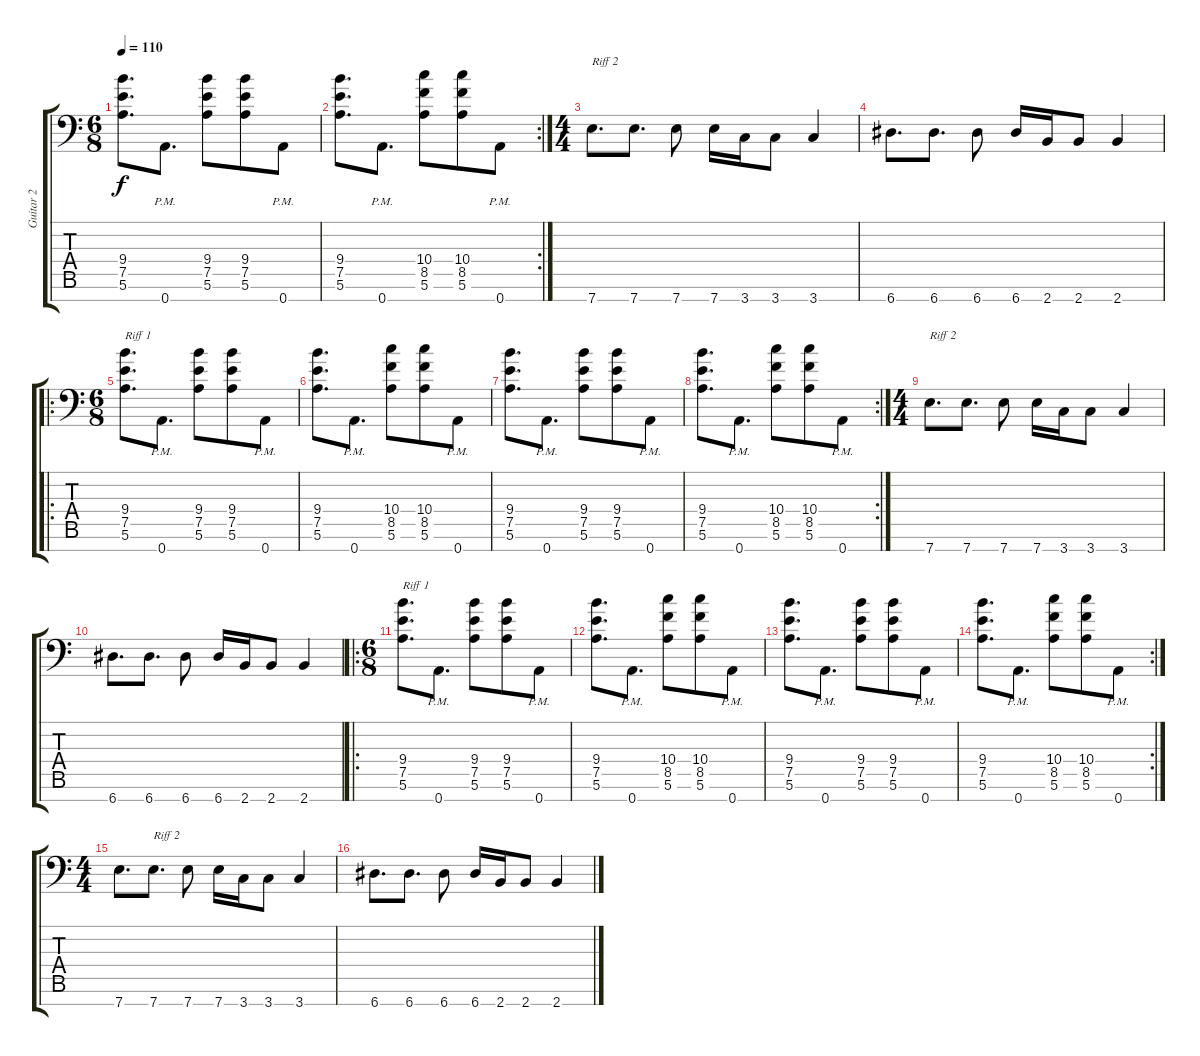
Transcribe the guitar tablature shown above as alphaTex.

\track ("Guitar 2" "Guitar 2") {instrument distortionguitar}
\staff {score tabs}
\tuning (E4 B3 G3 D3 A2 E2 A1) {hide}
\ts (6 8)
\tempo 110
\clef f4
\ks c
(9.4 7.5 5.6).8{d dy f} 0.7{pm}.8{d} (9.4 7.5 5.6).8 (9.4 7.5 5.6).8 0.7{pm}.8 |
\rc 2
(9.4 7.5 5.6).8{d} 0.7{pm}.8{d} (10.4 8.5 5.6).8 (10.4 8.5 5.6).8 0.7{pm}.8 |
\ts (4 4)
7.7.8{d txt "Riff 2"} 7.7.8{d} 7.7.8 7.7.16 3.7.16 3.7.8 3.7.4 |
6.7.8{d} 6.7.8{d} 6.7.8 6.7.16 2.7.16 2.7.8 2.7.4 |
\ro
\ts (6 8)
(9.4 7.5 5.6).8{d txt "Riff 1"} 0.7{pm}.8{d} (9.4 7.5 5.6).8 (9.4 7.5 5.6).8 0.7{pm}.8 |
(9.4 7.5 5.6).8{d} 0.7{pm}.8{d} (10.4 8.5 5.6).8 (10.4 8.5 5.6).8 0.7{pm}.8 |
(9.4 7.5 5.6).8{d} 0.7{pm}.8{d} (9.4 7.5 5.6).8 (9.4 7.5 5.6).8 0.7{pm}.8 |
\rc 2
(9.4 7.5 5.6).8{d} 0.7{pm}.8{d} (10.4 8.5 5.6).8 (10.4 8.5 5.6).8 0.7{pm}.8 |
\ts (4 4)
7.7.8{d txt "Riff 2"} 7.7.8{d} 7.7.8 7.7.16 3.7.16 3.7.8 3.7.4 |
6.7.8{d} 6.7.8{d} 6.7.8 6.7.16 2.7.16 2.7.8 2.7.4 |
\ro
\ts (6 8)
(9.4 7.5 5.6).8{d txt "Riff 1"} 0.7{pm}.8{d} (9.4 7.5 5.6).8 (9.4 7.5 5.6).8 0.7{pm}.8 |
(9.4 7.5 5.6).8{d} 0.7{pm}.8{d} (10.4 8.5 5.6).8 (10.4 8.5 5.6).8 0.7{pm}.8 |
(9.4 7.5 5.6).8{d} 0.7{pm}.8{d} (9.4 7.5 5.6).8 (9.4 7.5 5.6).8 0.7{pm}.8 |
\rc 2
(9.4 7.5 5.6).8{d} 0.7{pm}.8{d} (10.4 8.5 5.6).8 (10.4 8.5 5.6).8 0.7{pm}.8 |
\ts (4 4)
7.7.8{d} 7.7.8{d txt "Riff 2"} 7.7.8 7.7.16 3.7.16 3.7.8 3.7.4 |
6.7.8{d} 6.7.8{d} 6.7.8 6.7.16 2.7.16 2.7.8 2.7.4
